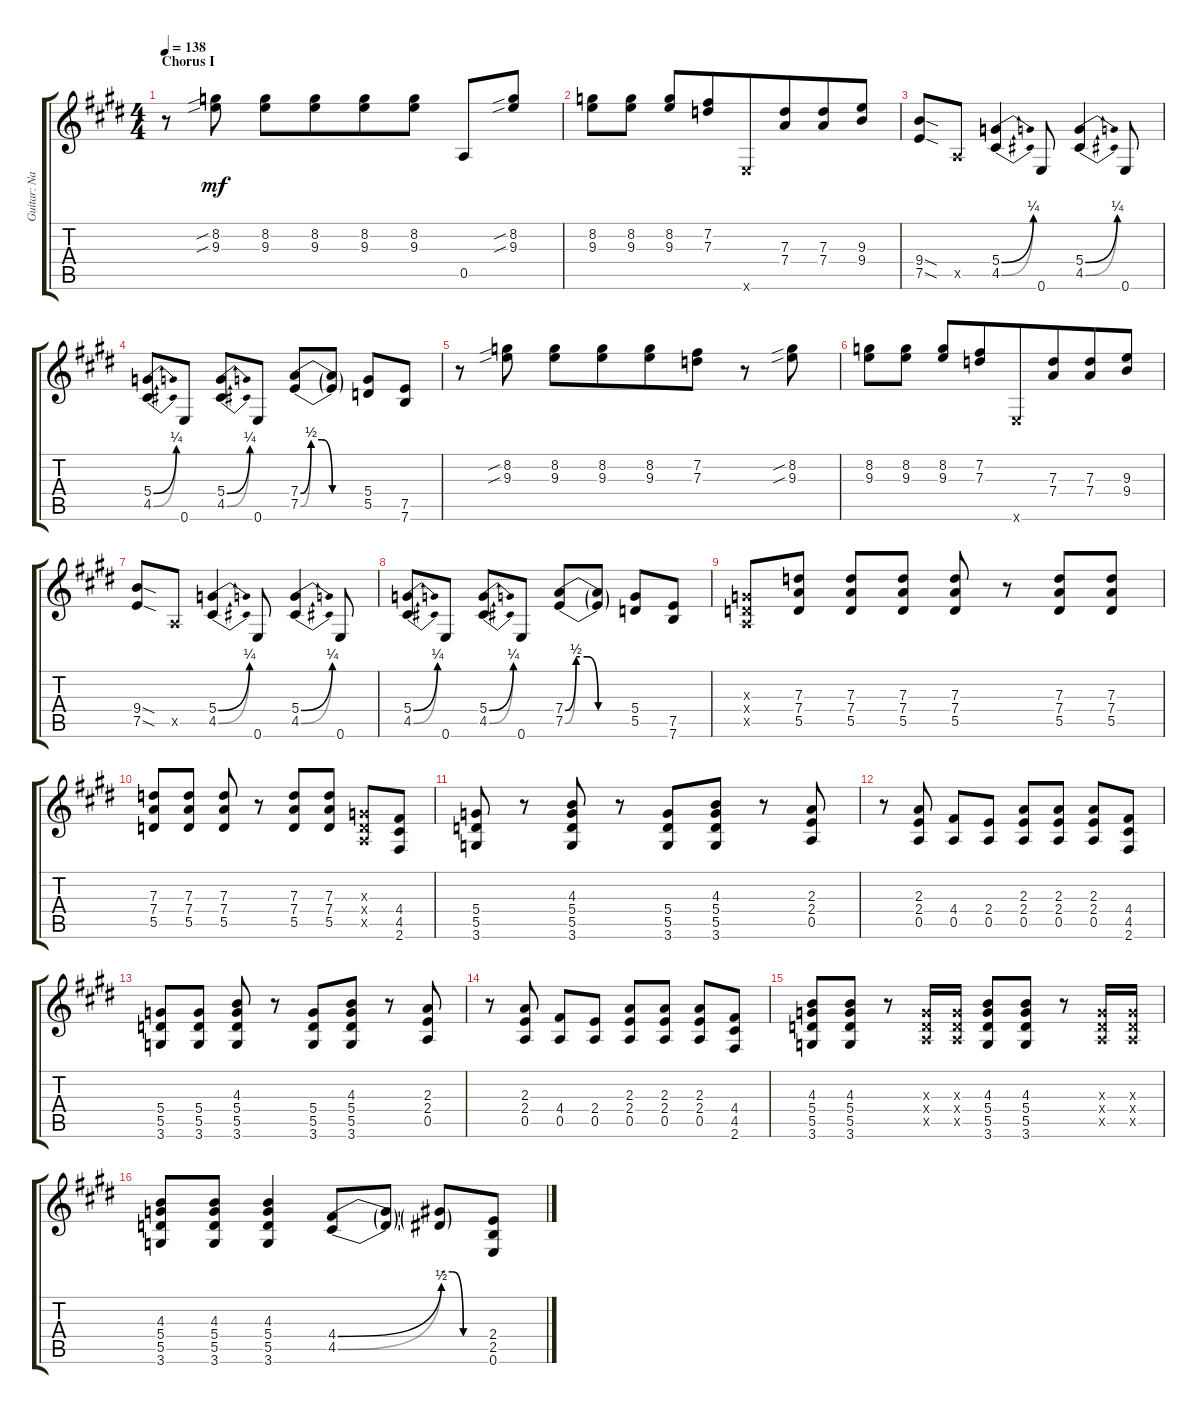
\track ("Guitar: Nancy" "Guitar: Na") {instrument distortionguitar}
\staff {score tabs}
\tuning (E4 B3 G3 D3 A2 E2) {hide}
\ts (4 4)
\section ("" "Chorus I")
\tempo 138
\clef g2
\ks e
r.8{dy mf} (8.2{sib} 9.3{sib}).8 (8.2 9.3).8 (8.2 9.3).8{beam merge} (8.2 9.3).8{beam merge} (8.2 9.3).8 0.5.8 (8.2{sib} 9.3{sib}).8 |
(8.2 9.3).8 (8.2 9.3).8 (8.2 9.3).8{beam merge} (7.2 7.3).8{beam merge} 0.6{x}.8{beam merge} (7.3 7.4).8{beam merge} (7.3 7.4).8{beam merge} (9.3 9.4).8 |
(9.4{sod} 7.5{sod}).8 0.5{x}.8 (5.4{be (bend 0 0 60 1)} 4.5{be (bend 0 0 60 1)}).4 0.6.8 (5.4{be (bend 0 0 60 1)} 4.5{be (bend 0 0 60 1)}).4 0.6.8 |
(5.4{be (bend 0 0 60 1)} 4.5{be (bend 0 0 60 1)}).8 0.6.8 (5.4{be (bend 0 0 60 1)} 4.5{be (bend 0 0 60 1)}).8 0.6.8 (7.4{be (custom 0 0 10 2 20 2 30 0 60 0)} 7.5{be (custom 0 0 10 2 20 2 30 0 60 0)}).8 (7.4{t} 7.5{t}).8 (5.4 5.5).8 (7.5 7.6).8 |
r.8 (8.2{sib} 9.3{sib}).8 (8.2 9.3).8 (8.2 9.3).8{beam merge} (8.2 9.3).8{beam merge} (7.2 7.3).8 r.8 (8.2{sib} 9.3{sib}).8 |
(8.2 9.3).8 (8.2 9.3).8 (8.2 9.3).8{beam merge} (7.2 7.3).8{beam merge} 0.6{x}.8{beam merge} (7.3 7.4).8{beam merge} (7.3 7.4).8{beam merge} (9.3 9.4).8 |
(9.4{sod} 7.5{sod}).8 0.5{x}.8 (5.4{be (bend 0 0 60 1)} 4.5{be (bend 0 0 60 1)}).4 0.6.8 (5.4{be (bend 0 0 60 1)} 4.5{be (bend 0 0 60 1)}).4 0.6.8 |
(5.4{be (bend 0 0 60 1)} 4.5{be (bend 0 0 60 1)}).8 0.6.8 (5.4{be (bend 0 0 60 1)} 4.5{be (bend 0 0 60 1)}).8 0.6.8 (7.4{be (custom 0 0 10 2 20 2 30 0 60 0)} 7.5{be (custom 0 0 10 2 20 2 30 0 60 0)}).8 (7.4{t} 7.5{t}).8 (5.4 5.5).8 (7.5 7.6).8 |
(0.3{x} 0.4{x} 0.5{x}).8 (7.3 7.4 5.5).8 (7.3 7.4 5.5).8 (7.3 7.4 5.5).8 (7.3 7.4 5.5).8 r.8 (7.3 7.4 5.5).8 (7.3 7.4 5.5).8 |
(7.3 7.4 5.5).8 (7.3 7.4 5.5).8 (7.3 7.4 5.5).8 r.8 (7.3 7.4 5.5).8 (7.3 7.4 5.5).8 (0.3{x} 0.4{x} 0.5{x}).8 (4.4 4.5 2.6).8 |
(5.4 5.5 3.6).8 r.8 (4.3 5.4 5.5 3.6).8 r.8 (5.4 5.5 3.6).8 (4.3 5.4 5.5 3.6).8 r.8 (2.3 2.4 0.5).8 |
r.8 (2.3 2.4 0.5).8 (4.4 0.5).8 (2.4 0.5).8 (2.3 2.4 0.5).8 (2.3 2.4 0.5).8 (2.3 2.4 0.5).8 (4.4 4.5 2.6).8 |
(5.4 5.5 3.6).8 (5.4 5.5 3.6).8 (4.3 5.4 5.5 3.6).8 r.8 (5.4 5.5 3.6).8 (4.3 5.4 5.5 3.6).8 r.8 (2.3 2.4 0.5).8 |
r.8 (2.3 2.4 0.5).8 (4.4 0.5).8 (2.4 0.5).8 (2.3 2.4 0.5).8 (2.3 2.4 0.5).8 (2.3 2.4 0.5).8 (4.4 4.5 2.6).8 |
(4.3 5.4 5.5 3.6).8 (4.3 5.4 5.5 3.6).8 r.8 (0.3{x} 0.4{x} 0.5{x}).16 (0.3{x} 0.4{x} 0.5{x}).16 (4.3 5.4 5.5 3.6).8 (4.3 5.4 5.5 3.6).8 r.8 (0.3{x} 0.4{x} 0.5{x}).16 (0.3{x} 0.4{x} 0.5{x}).16 |
(4.3 5.4 5.5 3.6).8 (4.3 5.4 5.5 3.6).8 (4.3 5.4 5.5 3.6).4 (4.4{be (bend 0 0 60 2)} 4.5{be (bend 0 0 60 2)}).8 (4.4{t} 4.5{t}).8 (4.4{be (custom 0 4 15 4 30 0 60 0) t} 4.5{be (custom 0 4 15 4 30 0 60 0) t}).8 (2.4 2.5 0.6).8
